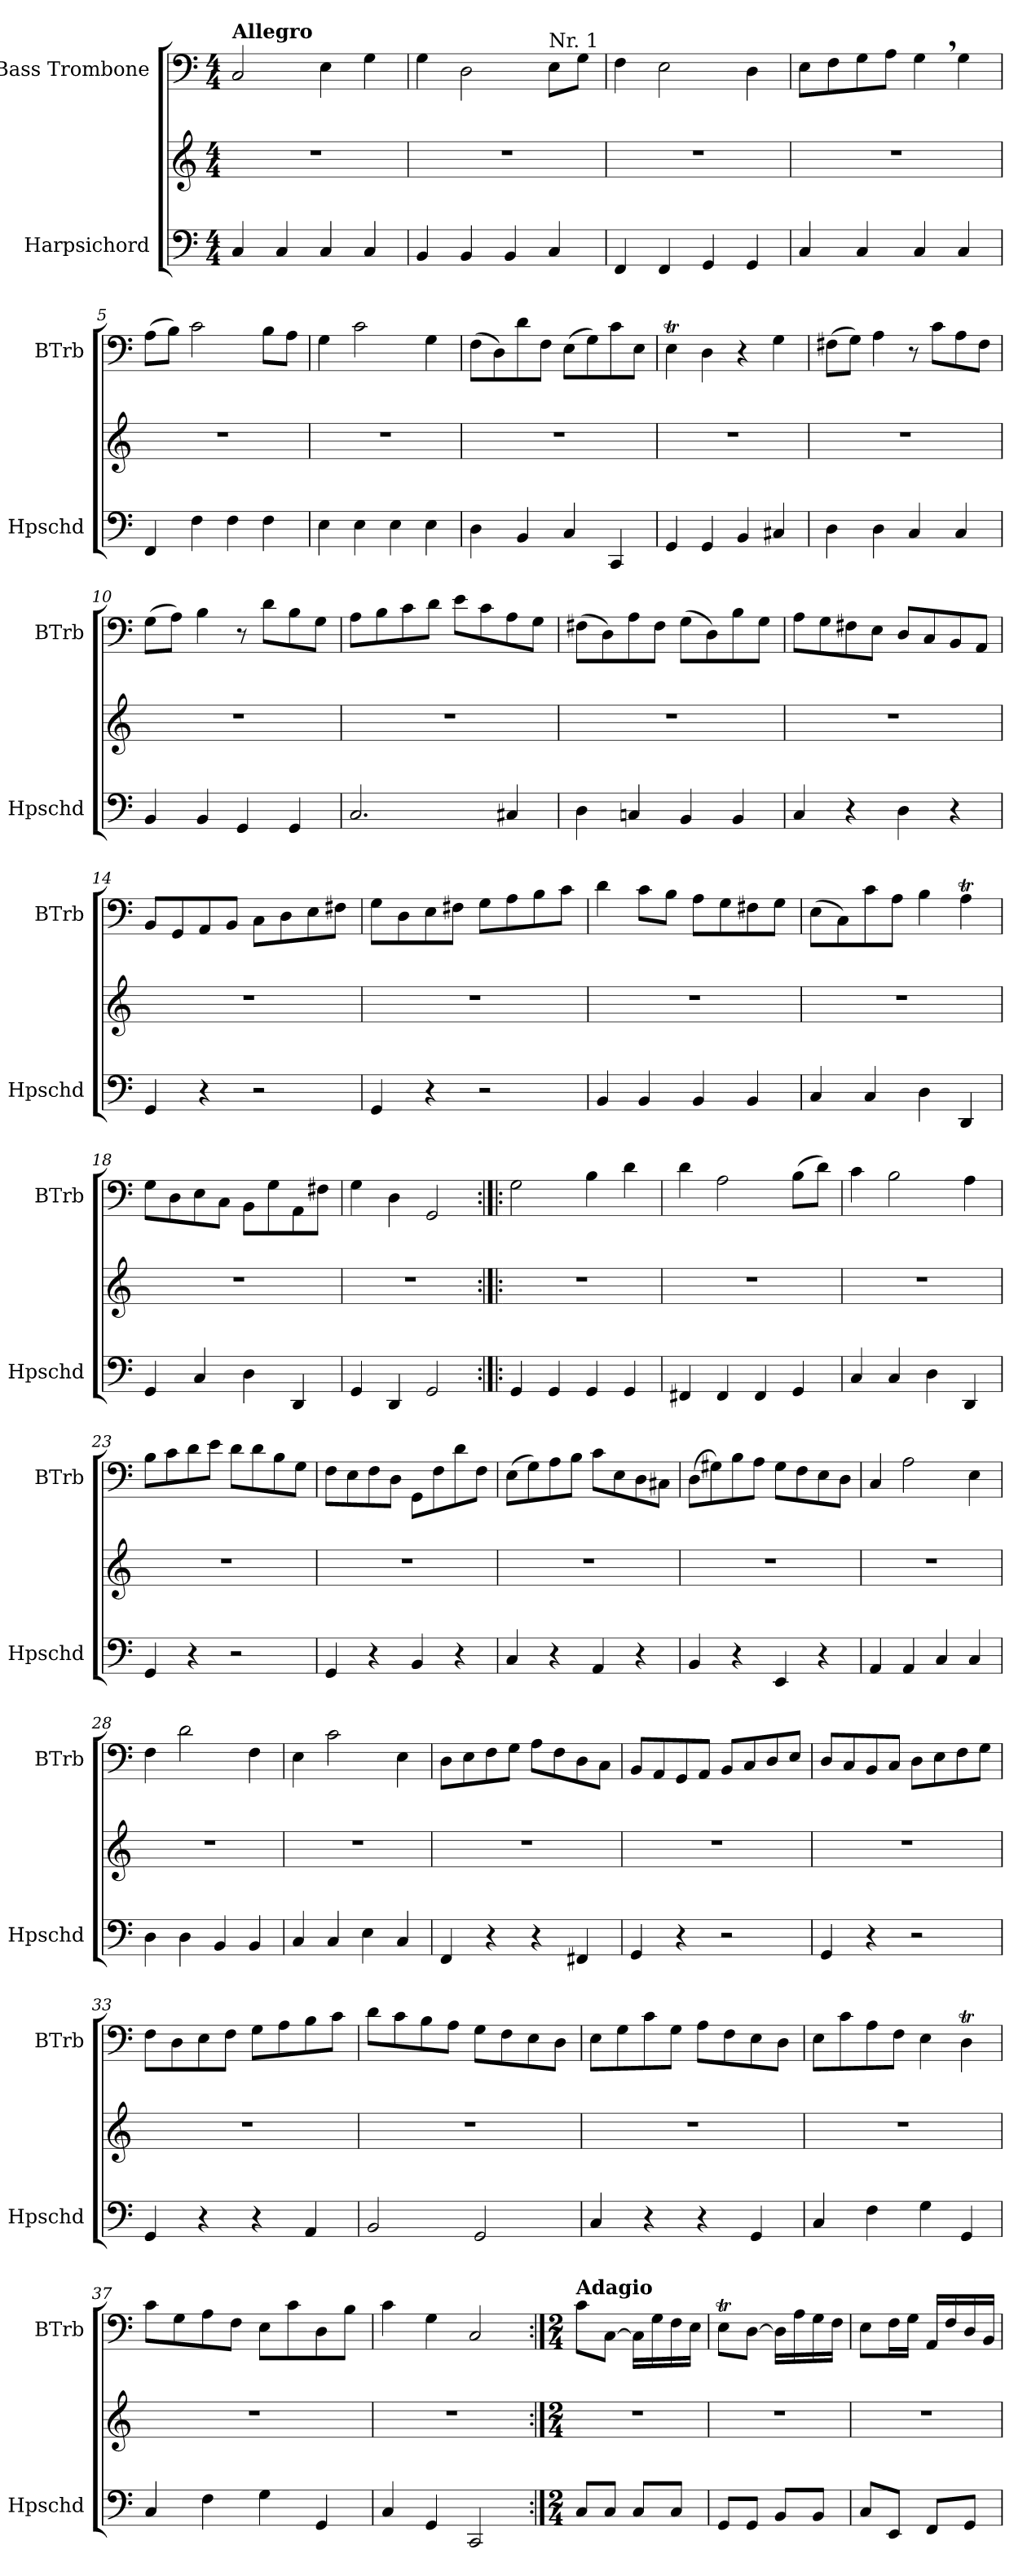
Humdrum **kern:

**kern	**kern	**kern
*part2	*part2	*part1
*staff3	*staff2	*staff1
*I"Harpsichord	*	*I"Bass Trombone
*I'Hpschd	*	*I'BTrb
*clefF4	*clefG2	*clefF4
*k[]	*k[]	*k[]
*C:	*C:	*C:
*M4/4	*M4/4	*M4/4
=1	=1	=1
!	!	!LO:TX:a:B:t=Allegro
4C/	1r	2C/
4C/	.	.
4C/	.	4E\
4C/	.	4G\
=2	=2	=2
4BB/	1r	4G\
4BB/	.	2D\
4BB/	.	.
!	!	!LO:TX:a:t=Nr. 1
4C/	.	8E\L
.	.	8G\J
=3	=3	=3
4FF/	1r	4F\
4FF/	.	2E\
4GG/	.	.
4GG/	.	4D\
=4	=4	=4
4C/	1r	8E\L
.	.	8F\
4C/	.	8G\
.	.	8A\J
4C/	.	4G,>\
4C/	.	4G\
=5	=5	=5
4FF/	1r	(>8A\L
.	.	8B\J)
4F\	.	2c\
4F\	.	.
4F\	.	8B\L
.	.	8A\J
!!LO:LB:g=z
=6	=6	=6
4E\	1r	4G\
4E\	.	2c\
4E\	.	.
4E\	.	4G\
=7	=7	=7
4D\	1r	(>8F\L
.	.	8D\)
4BB/	.	8d\
.	.	8F\J
4C/	.	(>8E\L
.	.	8G\)
4CC/	.	8c\
.	.	8E\J
=8	=8	=8
4GG/	1r	4Et\
4GG/	.	4D\
4BB/	.	4r
4C#X/	.	4G\
=9	=9	=9
4D\	1r	(>8F#X\L
.	.	8G\J)
4D\	.	4A\
4C/	.	8r
.	.	8c\L
4C/	.	8A\
.	.	8F#\J
=10	=10	=10
4BB/	1r	(>8G\L
.	.	8A\J)
4BB/	.	4B\
4GG/	.	8r
.	.	8d\L
4GG/	.	8B\
.	.	8G\J
!!LO:LB:g=z
=11	=11	=11
2.C/	1r	8A\L
.	.	8B\
.	.	8c\
.	.	8d\J
.	.	8e\L
.	.	8c\
4C#X/	.	8A\
.	.	8G\J
=12	=12	=12
4D\	1r	(>8F#X\L
.	.	8D\)
4Cn/	.	8A\
.	.	8F#\J
4BB/	.	(>8G\L
.	.	8D\)
4BB/	.	8B\
.	.	8G\J
=13	=13	=13
4C/	1r	8A\L
.	.	8G\
4r	.	8F#X\
.	.	8E\J
4D\	.	8D/L
.	.	8C/
4r	.	8BB/
.	.	8AA/J
=14	=14	=14
4GG/	1r	8BB/L
.	.	8GG/
4r	.	8AA/
.	.	8BB/J
2r	.	8C\L
.	.	8D\
.	.	8E\
.	.	8F#X\J
!!LO:LB:g=z
=15	=15	=15
4GG/	1r	8G\L
.	.	8D\
4r	.	8E\
.	.	8F#X\J
2r	.	8G\L
.	.	8A\
.	.	8B\
.	.	8c\J
=16	=16	=16
4BB/	1r	4d\
4BB/	.	8c\L
.	.	8B\J
4BB/	.	8A\L
.	.	8G\
4BB/	.	8F#X\
.	.	8G\J
=17	=17	=17
4C/	1r	(>8E\L
.	.	8C\)
4C/	.	8c\
.	.	8A\J
4D\	.	4B\
4DD/	.	4AT\
=18	=18	=18
4GG/	1r	8G\L
.	.	8D\
4C/	.	8E\
.	.	8C\J
4D\	.	8BB\L
.	.	8G\
4DD/	.	8AA\
.	.	8F#X\J
=19	=19	=19
4GG/	1r	4G\
4DD/	.	4D\
2GG/	.	2GG/
!!LO:PB:g=z
=20:|!|:	=20:|!|:	=20:|!|:
4GG/	1r	2G\
4GG/	.	.
4GG/	.	4B\
4GG/	.	4d\
=21	=21	=21
4FF#X/	1r	4d\
4FF#/	.	2A\
4FF#/	.	.
4GG/	.	(>8B\L
.	.	8d\J)
=22	=22	=22
4C/	1r	4c\
4C/	.	2B\
4D\	.	.
4DD/	.	4A\
=23	=23	=23
4GG/	1r	8B\L
.	.	8c\
4r	.	8d\
.	.	8e\J
2r	.	8d\L
.	.	8d\
.	.	8B\
.	.	8G\J
=24	=24	=24
4GG/	1r	8F\L
.	.	8E\
4r	.	8F\
.	.	8D\J
4BB/	.	8GG\L
.	.	8F\
4r	.	8d\
.	.	8F\J
!!LO:LB:g=z
=25	=25	=25
4C/	1r	(>8E\L
.	.	8G\)
4r	.	8A\
.	.	8B\J
4AA/	.	8c\L
.	.	8E\
4r	.	8D\
.	.	8C#X\J
=26	=26	=26
4BB/	1r	(>8D\L
.	.	8G#X\)
4r	.	8B\
.	.	8A\J
4EE/	.	8G#\L
.	.	8F\
4r	.	8E\
.	.	8D\J
=27	=27	=27
4AA/	1r	4C/
4AA/	.	2A\
4C/	.	.
4C/	.	4E\
=28	=28	=28
4D\	1r	4F\
4D\	.	2d\
4BB/	.	.
4BB/	.	4F\
=29	=29	=29
4C/	1r	4E\
4C/	.	2c\
4E\	.	.
4C/	.	4E\
!!LO:LB:g=z
=30	=30	=30
4FF/	1r	8D\L
.	.	8E\
4r	.	8F\
.	.	8G\J
4r	.	8A\L
.	.	8F\
4FF#X/	.	8D\
.	.	8C\J
=31	=31	=31
4GG/	1r	8BB/L
.	.	8AA/
4r	.	8GG/
.	.	8AA/J
2r	.	8BB/L
.	.	8C/
.	.	8D/
.	.	8E/J
=32	=32	=32
4GG/	1r	8D/L
.	.	8C/
4r	.	8BB/
.	.	8C/J
2r	.	8D\L
.	.	8E\
.	.	8F\
.	.	8G\J
=33	=33	=33
4GG/	1r	8F\L
.	.	8D\
4r	.	8E\
.	.	8F\J
4r	.	8G\L
.	.	8A\
4AA/	.	8B\
.	.	8c\J
!!LO:LB:g=z
=34	=34	=34
2BB/	1r	8d\L
.	.	8c\
.	.	8B\
.	.	8A\J
2GG/	.	8G\L
.	.	8F\
.	.	8E\
.	.	8D\J
=35	=35	=35
4C/	1r	8E\L
.	.	8G\
4r	.	8c\
.	.	8G\J
4r	.	8A\L
.	.	8F\
4GG/	.	8E\
.	.	8D\J
=36	=36	=36
4C/	1r	8E\L
.	.	8c\
4F\	.	8A\
.	.	8F\J
4G\	.	4E\
4GG/	.	4DT\
=37	=37	=37
4C/	1r	8c\L
.	.	8G\
4F\	.	8A\
.	.	8F\J
4G\	.	8E\L
.	.	8c\
4GG/	.	8D\
.	.	8B\J
=38	=38	=38
4C/	1r	4c\
4GG/	.	4G\
2CC/	.	2C/
!!LO:PB:g=z
=38X1:|!	=38X1:|!	=38X1:|!
*k[]	*k[]	*k[]
*C:	*C:	*C:
*M2/4	*M2/4	*M2/4
!	!	!LO:TX:a:B:t=Adagio
8C/L	2r	8c\L
8C/J	.	[8C\J
8C/L	.	16C\LL]
.	.	16G\
8C/J	.	16F\
.	.	16E\JJ
=39	=39	=39
8GG/L	2r	8Et\L
8GG/J	.	[8D\J
8BB/L	.	16D\LL]
.	.	16A\
8BB/J	.	16G\
.	.	16F\JJ
=40	=40	=40
8C/L	2r	8E\L
8EE/J	.	16F\L
.	.	16G\JJ
8FF/L	.	16AA/LL
.	.	16F/
8GG/J	.	16D/
.	.	16BB/JJ
=	=	=
*-	*-	*-
